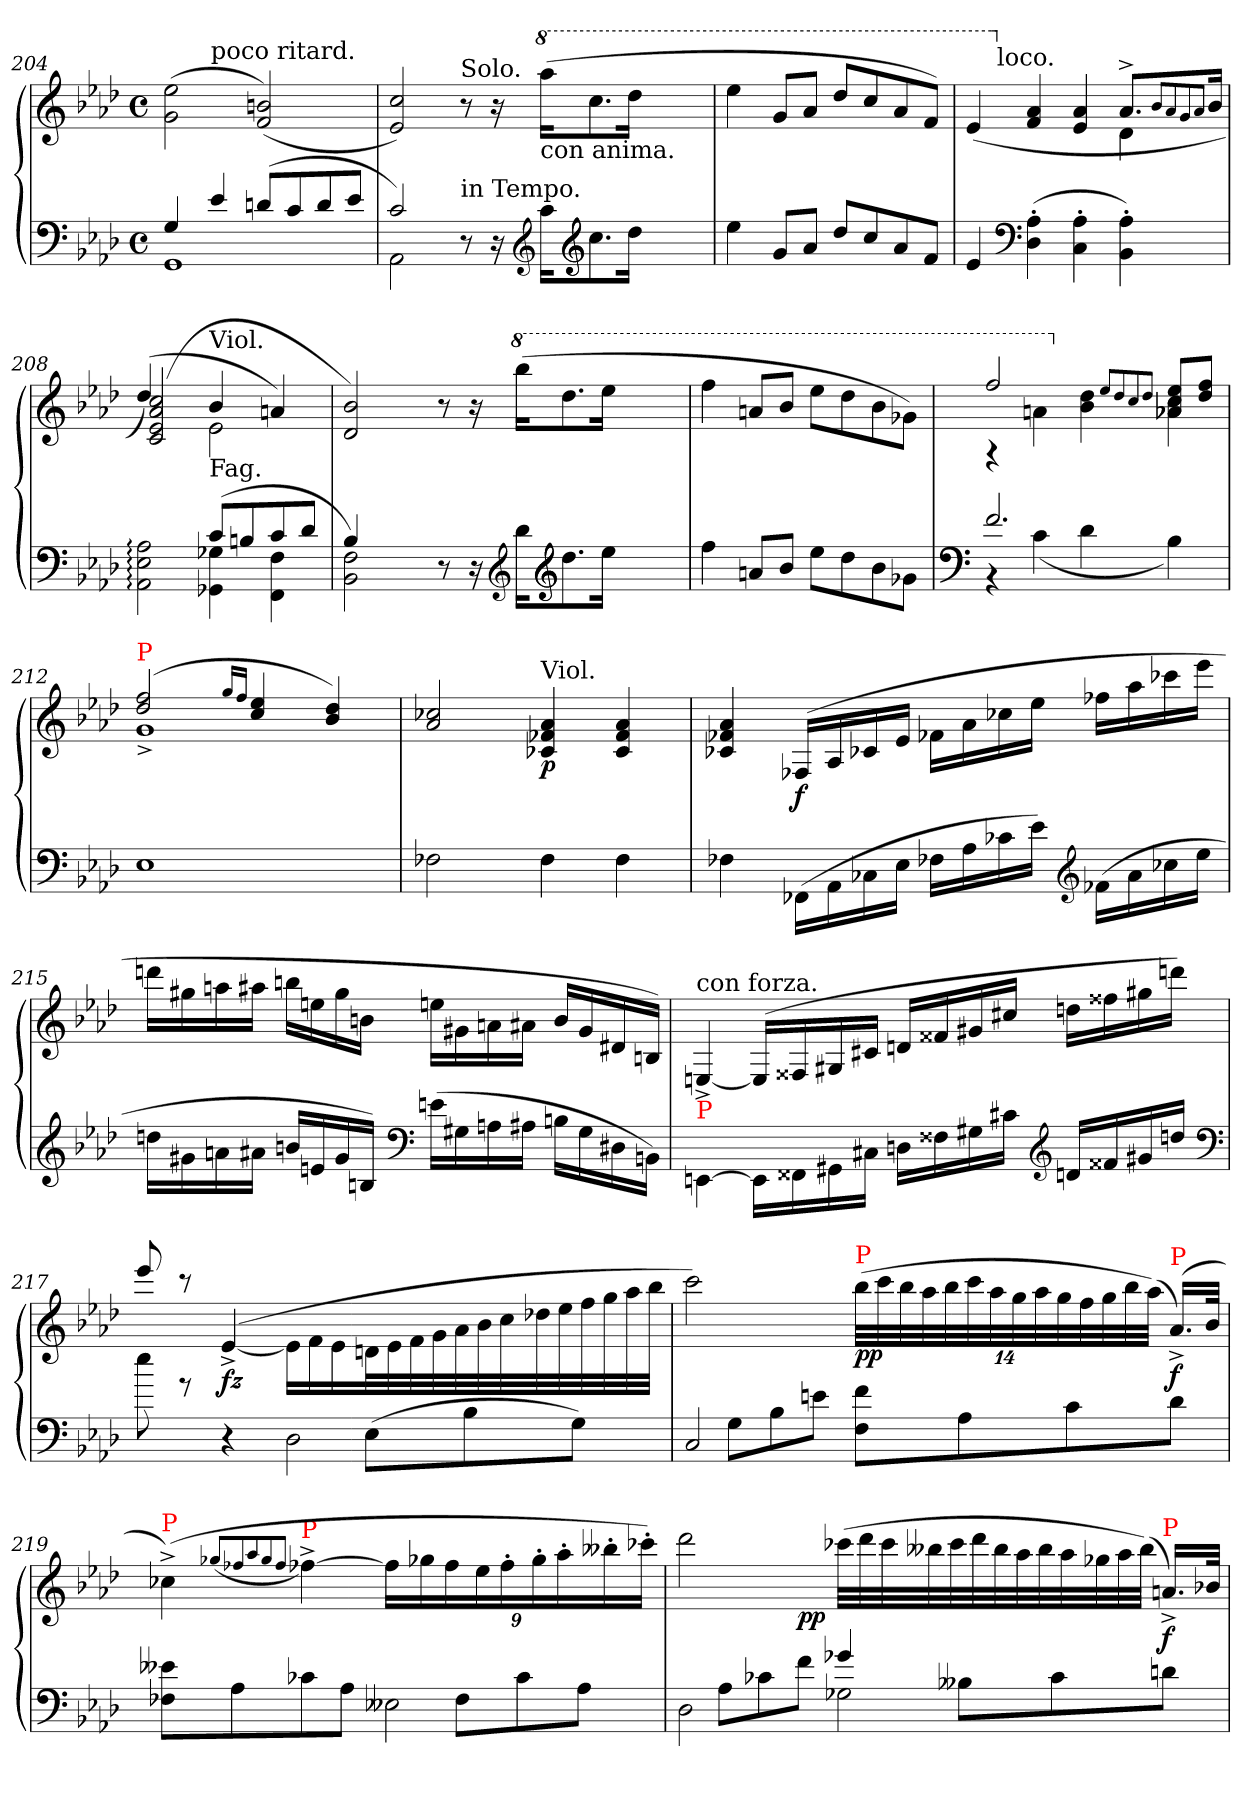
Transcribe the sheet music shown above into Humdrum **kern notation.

**kern	**kern	**dynam
*part1	*part1	*part1
*staff2	*staff1	*staff1/2
*clefF4	*clefG2	*
*k[b-e-a-d-]	*k[b-e-a-d-]	*
*f:	*f:	*
*M4/4	*M4/4	*
*met(c)	*met(c)	*
=204	=204	=204
*^	*^	*
4G!	1GG!	(>2ee-! 2g!	4ryy	.
!	!	!	!LO:TX:a:t=poco ritard.	!
4e-!	.	.	2.ryy	.
(<8dn!L	.	(>2bn! 2f!)	.	.
8c!	.	.	.	.
8d!	.	.	.	.
8e-!J	.	.	.	.
*	*	*v	*v	*
=205	=205	=205	=205
2c!)	2AA-!	2cc! 2e-!)	.
!	!	!LO:TX:a:t=Solo.	!
!LO:TX:a:t=in Tempo.	!	!	!
4ryy	8r	8r	.
.	16r	16r	.
*clefG2	*	*	*
*	*	*8va	*
!	!	!LO:TX:b:t=con anima.	!
.	16aa-KL	(>16aaa-KL	.
*clefG2	*	*	*
4ryy	8.cc	8.ccc	.
.	16dd-Jk	16ddd-Jk	.
4ryy	4ryy	4ryy	.
16ryy	16ryy	16ryy	.
*v	*v	*	*
=206	=206	=206
4ee-	4eee-	.
8gL	8ggL	.
8a-J	8aa-J	.
8dd-L	8ddd-L	.
8cc	8ccc	.
8a-	8aa-	.
8fJ	8ffJ)	.
=207	=207	=207
*	*^	*
*	*	*^	*
4e-	(>4ee-	4ryy	8ryy	.
!	!	!	!LO:TX:a:t=loco.	!
.	.	.	2..ryy	.
*clefF4	*	*	*	*
*	*X8va	*	*	*
(>4A-'> 4D-'>	4a- 4f	2ryy	.	.
4A-'> 4C'>	4a- 4e-	.	.	.
4A-'> 4BB-'>)	8.a-^>L	4d-	.	.
.	8qqb-/L	.	.	.
.	8qqa-/	.	.	.
.	8qqg/	.	.	.
.	8qqa-/J	.	.	.
.	16b-Jk	.	.	.
=208	=208	=208	=208	=208
*^	*	*	*	*
!	!	!LO:N:vis=4	!	!	!
*	*	*	*v	*v	*
2A-: 2E-: 2AA-:	2ryy	(>2dd-!)	(>2cc:/ 2a-:/ 2e-:/ 2c:/	.
!	!	!LO:TX:b:t=Fag.	!	!
!	!	!LO:TX:a:t=Viol.	!	!
(>8c!L	4G-X! 4GG-X!	4b-!	2e-!	.
8Bn!	.	.	.	.
8c!	4F! 4FF!	4an!)	.	.
8d-!J	.	.	.	.
*	*	*v	*v	*
=209	=209	=209	=209
4B-	2F 2BB-)	2b-/ 2d-/)	.
4ryy	.	.	.
4ryy	8r	8r	.
.	16r	16r	.
*clefG2	*	*	*
*	*	*8va	*
.	16bb-KL	(>16bbb-KL	.
*clefG2	*	*	*
4ryy	8.dd-	8.ddd-	.
.	16ee-Jk	16eee-Jk	.
4ryy	4ryy	4ryy	.
16ryy	16ryy	16ryy	.
*v	*v	*	*
=210	=210	=210
4ff	4fff	.
8an/L	8aan/L	.
8b-/J	8bb-/J	.
8ee-L	8eee-L	.
8dd-	8ddd-	.
8b-	8bb-	.
8g-XJ	8gg-XJ)	.
=211	=211	=211
*clefF4	*	*
*^	*^	*
2.f	4r	2fff	4rf	.
.	(>4c	.	4aan)	.
*	*	*X8va	*	*
.	4d-	4ryy	4dd- 4b-	.
.	.	8qqee-/L	.	.
.	.	8qqdd-/	.	.
.	.	8qqcc/	.	.
.	.	8qqdd-/J	.	.
4ryy	4B-)	8ee- 8cc 8a-XL	4cc 4a-X	.
.	.	(>8ff 8dd-J	.	.
*v	*v	*	*	*
=212	=212	=212	=212
!	!LO:TX:a:color=red:t=P	!	!
1E-	(>2ff 2dd-	1g^<	.
.	16qqgg/LL	.	.
.	16qqff/JJ	.	.
.	4ee- 4cc	.	.
.	4dd- 4b-)	.	.
*	*v	*v	*
=213	=213	=213
2F-X	2cc-X/ 2a-/	.
!	!LO:TX:a:t=Viol.	!
!	!	!LO:DY:b
4F-!	4a-! 4f-X! 4c-X!	p
4F-!	4a-! 4f-! 4c-!	.
=214	=214	=214
4F-X!	4a-! 4f-X! 4c-X!	.
!	!	!LO:DY:b
(>16FF-XLL	(>16F-XLL	f
16AA-\	16A-/	.
16C-X	16c-X	.
16E-JJ	16e-JJ	.
16F-XLL	16f-X\LL	.
16A-	16a-\	.
16c-X	16cc-X\	.
16e-JJ)	16ee-\JJ	.
*clefG2	*	*
(>16f-XLL	16ff-XLL	.
16a-	16aa-	.
16cc-X	16ccc-X	.
16ee-JJ	16eee-JJ	.
=215	=215	=215
16ddnLL	16dddnLL	.
16g#X	16gg#X	.
16an	16aan	.
16a#XJJ	16aa#XJJ	.
16bnLL	16bbnLL	.
16en	16een	.
16g#	16gg#	.
16BnJJ)	16bnJJ	.
*clefF4	*	*
(>16enLL	16eenLL	.
16G#X	16g#X	.
16An	16an	.
16A#XJJ	16a#XJJ	.
16BnLL	16bLL	.
16G#	16g#	.
16D#X	16d#X	.
16BBnJJ)	16BnJJ)	.
=216	=216	=216
!	!LO:TX:a:t=con forza.	!
!LO:TX:a:color=red:t=P	!	!
[4EEn\	[4En^>/	.
16EE\LL]	(>16E/LL]	.
16FF##X	16F##X	.
16GG#X	16G#X	.
16C#XJJ	16c#XJJ	.
16DnLL	16dnLL	.
16F##X	16f##X	.
16G#X	16g#X	.
16c#XJJ	16cc#XJJ	.
*clefG2	*	*
16dnLL	16ddnLL	.
16f##	16ff##	.
16g#	16gg#	.
16ddJJ	16dddJJ)	.
*clefF4	*	*
=217	=217	=217
8ee-\	8eee-/	.
8rg	8rccc	.
!	!	!LO:DY:b
4r	(>[4e-^>	fz
!LO:N:vis=2	!	!
*	*Xtuplet	*
8D-	24e-LL]	.
.	24f	.
.	24e-	.
(>8E-L	104%3dnLL	.
.	104%3e-	.
.	104%3f	.
.	104%3g	.
.	104%3a-	.
8B-	.	.
.	104%3b-	.
.	104%3cc	.
.	104%3dd-X	.
.	104%3ee-	.
8GJ)	.	.
.	104%3ff	.
.	104%3gg	.
.	104%3aa-	.
.	104%3bb-JJJJ	.
=218	=218	=218
!LO:N:vis=2	!	!
8C	2ccc)	.
8GL	.	.
8B-	.	.
8enJ	.	.
*	*tuplet	*
*	*Xbrackettup	*
!	!LO:TX:a:color=red:t=P	!
!	!	!LO:DY:b
8f 8FL	(>112%3bb-LLLL	pp
.	112%3ccc	.
.	112%3bb-	.
.	112%3aa-	.
.	112%3bb-	.
8A-	.	.
.	112%3ccc	.
.	112%3aa-	.
.	112%3gg	.
.	112%3aa-	.
.	112%3gg	.
8c	.	.
.	112%3ff	.
.	112%3gg	.
.	112%3bb-	.
.	(>112%3aa-JJJJ)	.
!	!LO:TX:a:color=red:t=P	!
!	!	!LO:DY:b
8d-J	(<16.a-^<LL)	f
.	32b-JJk	.
=219	=219	=219
!	!LO:TX:a:color=red:t=P	!
8e--X 8F-XL	(>4cc-X^<)	.
8A-	.	.
.	(<8qqgg-X/L	.
.	8qqff-X/	.
.	8qqaa-/	.
.	8qqgg-/	.
.	8qqff-/J	.
!	!LO:TX:a:color=red:t=P	!
8c-X	[4ff-X^<)	.
8A-J	.	.
!LO:N:vis=2	!	!
8E--X	18ff-LL]	.
.	18gg-	.
.	18ff-	.
8F-L	.	.
.	18ee-	.
.	18ff-'>	.
8c-	.	.
.	18gg-'>	.
.	18aa-'>	.
8A-J	.	.
.	18bb--X'>	.
.	18ccc-X'>JJ)	.
=220	=220	=220
*^	*	*
!	!LO:N:vis=2	!	!
*	*	*^	*
2ryy	8D-	2ddd-	4.ryy	.
.	8A-L	.	.	.
.	8c-X	.	.	.
!	!	!	!	!LO:DY:b
.	8fJ	.	2ryy	pp
!	!LO:N:vis=2	!	!	!
*	*	*Xtuplet	*	*
4g-X/	8G-X	(>104%3ccc-XLLLL	.	.
.	.	104%3ddd-	.	.
.	.	104%3ccc-	.	.
.	.	104%3bb--X	.	.
.	.	104%3ccc-	.	.
.	8B--XL	.	.	.
.	.	104%3ddd-	.	.
.	.	104%3bb--	.	.
.	.	104%3aa-	.	.
.	.	104%3bb--	.	.
4ryy	8c-	.	.	.
.	.	104%3aa-	.	.
.	.	104%3gg-X	.	.
.	.	104%3aa-	.	.
.	.	(>104%3bb--JJJJ)	.	.
!	!	!LO:TX:a:color=red:t=P	!	!
!	!	!	!	!LO:DY:b
.	8dnJ	16.an^<LL)	8ryy	f
.	.	32b-XJJk	.	.
*v	*v	*	*	*
*	*v	*v	*
=	=	=
*-	*-	*-
